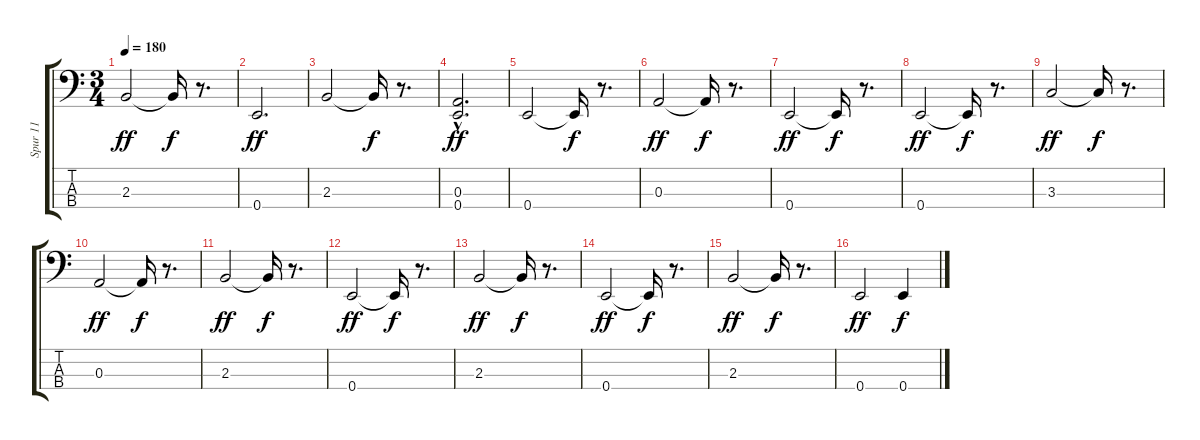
\track ("Spur 11" "Spur 11") {instrument electricbassfinger}
\staff {score tabs}
\tuning (G2 D2 A1 E1) {hide}
\ts (3 4)
\tempo 180
\clef f4
\ks c
2.3.2{dy ff} 2.3{t}.16{dy f} r.8{d} |
0.4.2{d dy ff} |
2.3.2 2.3{t}.16{dy f} r.8{d} |
(0.3 0.4{hac}).2{d dy ff} |
0.4.2 0.4{t}.16{dy f} r.8{d} |
0.3.2{dy ff} 0.3{t}.16{dy f} r.8{d} |
0.4.2{dy ff} 0.4{t}.16{dy f} r.8{d} |
0.4.2{dy ff} 0.4{t}.16{dy f} r.8{d} |
3.3.2{dy ff} 3.3{t}.16{dy f} r.8{d} |
0.3.2{dy ff} 0.3{t}.16{dy f} r.8{d} |
2.3.2{dy ff} 2.3{t}.16{dy f} r.8{d} |
0.4.2{dy ff} 0.4{t}.16{dy f} r.8{d} |
2.3.2{dy ff} 2.3{t}.16{dy f} r.8{d} |
0.4.2{dy ff} 0.4{t}.16{dy f} r.8{d} |
2.3.2{dy ff} 2.3{t}.16{dy f} r.8{d} |
0.4.2{dy ff} 0.4.4{dy f}
